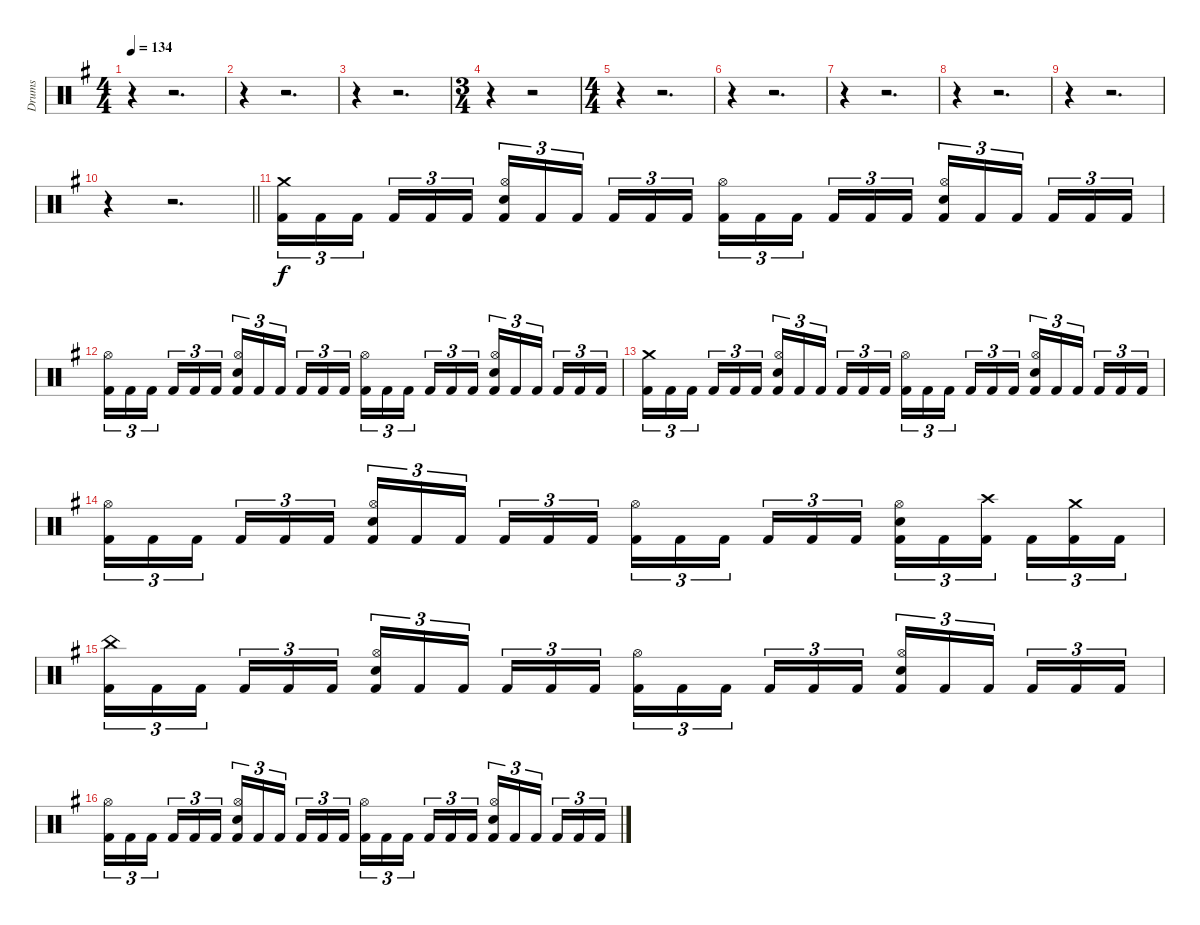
\track ("Drums" "Drums") {instrument percussion}
\staff {score}
\articulation defaults
\ts (4 4)
\section ("" "")
\tempo 134
\clef neutral
\ks g
r.4{dy f} r.2{d} |
r.4 r.2{d} |
r.4 r.2{d} |
\ts (3 4)
r.4 r.2 |
\ts (4 4)
r.4 r.2{d} |
r.4 r.2{d} |
r.4 r.2{d} |
r.4 r.2{d} |
r.4 r.2{d} |
\barLineRight lightlight
r.4 r.2{d} |
\section ("" "")
("Crash medium (hit)" "Kick (hit) 2").16{tu (3 2)} "Kick (hit) 2".16{tu (3 2)} "Kick (hit) 2".16{tu (3 2)} "Kick (hit) 2".16{tu (3 2)} "Kick (hit) 2".16{tu (3 2)} "Kick (hit) 2".16{tu (3 2)} ("Hi-Hat (open)" "Snare (hit) 2" "Kick (hit) 2").16{tu (3 2)} "Kick (hit) 2".16{tu (3 2)} "Kick (hit) 2".16{tu (3 2)} "Kick (hit) 2".16{tu (3 2)} "Kick (hit) 2".16{tu (3 2)} "Kick (hit) 2".16{tu (3 2)} ("Hi-Hat (open)" "Kick (hit) 2").16{tu (3 2)} "Kick (hit) 2".16{tu (3 2)} "Kick (hit) 2".16{tu (3 2)} "Kick (hit) 2".16{tu (3 2)} "Kick (hit) 2".16{tu (3 2)} "Kick (hit) 2".16{tu (3 2)} ("Hi-Hat (open)" "Snare (hit) 2" "Kick (hit) 2").16{tu (3 2)} "Kick (hit) 2".16{tu (3 2)} "Kick (hit) 2".16{tu (3 2)} "Kick (hit) 2".16{tu (3 2)} "Kick (hit) 2".16{tu (3 2)} "Kick (hit) 2".16{tu (3 2)} |
("Hi-Hat (open)" "Kick (hit) 2").16{tu (3 2)} "Kick (hit) 2".16{tu (3 2)} "Kick (hit) 2".16{tu (3 2)} "Kick (hit) 2".16{tu (3 2)} "Kick (hit) 2".16{tu (3 2)} "Kick (hit) 2".16{tu (3 2)} ("Hi-Hat (open)" "Snare (hit) 2" "Kick (hit) 2").16{tu (3 2)} "Kick (hit) 2".16{tu (3 2)} "Kick (hit) 2".16{tu (3 2)} "Kick (hit) 2".16{tu (3 2)} "Kick (hit) 2".16{tu (3 2)} "Kick (hit) 2".16{tu (3 2)} ("Hi-Hat (open)" "Kick (hit) 2").16{tu (3 2)} "Kick (hit) 2".16{tu (3 2)} "Kick (hit) 2".16{tu (3 2)} "Kick (hit) 2".16{tu (3 2)} "Kick (hit) 2".16{tu (3 2)} "Kick (hit) 2".16{tu (3 2)} ("Hi-Hat (open)" "Snare (hit) 2" "Kick (hit) 2").16{tu (3 2)} "Kick (hit) 2".16{tu (3 2)} "Kick (hit) 2".16{tu (3 2)} "Kick (hit) 2".16{tu (3 2)} "Kick (hit) 2".16{tu (3 2)} "Kick (hit) 2".16{tu (3 2)} |
("Crash medium (hit)" "Kick (hit) 2").16{tu (3 2)} "Kick (hit) 2".16{tu (3 2)} "Kick (hit) 2".16{tu (3 2)} "Kick (hit) 2".16{tu (3 2)} "Kick (hit) 2".16{tu (3 2)} "Kick (hit) 2".16{tu (3 2)} ("Hi-Hat (open)" "Snare (hit) 2" "Kick (hit) 2").16{tu (3 2)} "Kick (hit) 2".16{tu (3 2)} "Kick (hit) 2".16{tu (3 2)} "Kick (hit) 2".16{tu (3 2)} "Kick (hit) 2".16{tu (3 2)} "Kick (hit) 2".16{tu (3 2)} ("Hi-Hat (open)" "Kick (hit) 2").16{tu (3 2)} "Kick (hit) 2".16{tu (3 2)} "Kick (hit) 2".16{tu (3 2)} "Kick (hit) 2".16{tu (3 2)} "Kick (hit) 2".16{tu (3 2)} "Kick (hit) 2".16{tu (3 2)} ("Hi-Hat (open)" "Snare (hit) 2" "Kick (hit) 2").16{tu (3 2)} "Kick (hit) 2".16{tu (3 2)} "Kick (hit) 2".16{tu (3 2)} "Kick (hit) 2".16{tu (3 2)} "Kick (hit) 2".16{tu (3 2)} "Kick (hit) 2".16{tu (3 2)} |
("Hi-Hat (open)" "Kick (hit) 2").16{tu (3 2)} "Kick (hit) 2".16{tu (3 2)} "Kick (hit) 2".16{tu (3 2)} "Kick (hit) 2".16{tu (3 2)} "Kick (hit) 2".16{tu (3 2)} "Kick (hit) 2".16{tu (3 2)} ("Hi-Hat (open)" "Snare (hit) 2" "Kick (hit) 2").16{tu (3 2)} "Kick (hit) 2".16{tu (3 2)} "Kick (hit) 2".16{tu (3 2)} "Kick (hit) 2".16{tu (3 2)} "Kick (hit) 2".16{tu (3 2)} "Kick (hit) 2".16{tu (3 2)} ("Hi-Hat (open)" "Kick (hit) 2").16{tu (3 2)} "Kick (hit) 2".16{tu (3 2)} "Kick (hit) 2".16{tu (3 2)} "Kick (hit) 2".16{tu (3 2)} "Kick (hit) 2".16{tu (3 2)} "Kick (hit) 2".16{tu (3 2)} ("Hi-Hat (open)" "Snare (hit) 2" "Kick (hit) 2").16{tu (3 2)} "Kick (hit) 2".16{tu (3 2)} ("Crash high (hit)" "Kick (hit) 2").16{tu (3 2)} "Kick (hit) 2".16{tu (3 2)} ("Crash medium (hit)" "Kick (hit) 2").16{tu (3 2)} "Kick (hit) 2".16{tu (3 2)} |
("China (hit)" "Kick (hit) 2").16{tu (3 2)} "Kick (hit) 2".16{tu (3 2)} "Kick (hit) 2".16{tu (3 2)} "Kick (hit) 2".16{tu (3 2)} "Kick (hit) 2".16{tu (3 2)} "Kick (hit) 2".16{tu (3 2)} ("Hi-Hat (open)" "Snare (hit) 2" "Kick (hit) 2").16{tu (3 2)} "Kick (hit) 2".16{tu (3 2)} "Kick (hit) 2".16{tu (3 2)} "Kick (hit) 2".16{tu (3 2)} "Kick (hit) 2".16{tu (3 2)} "Kick (hit) 2".16{tu (3 2)} ("Hi-Hat (open)" "Kick (hit) 2").16{tu (3 2)} "Kick (hit) 2".16{tu (3 2)} "Kick (hit) 2".16{tu (3 2)} "Kick (hit) 2".16{tu (3 2)} "Kick (hit) 2".16{tu (3 2)} "Kick (hit) 2".16{tu (3 2)} ("Hi-Hat (open)" "Snare (hit) 2" "Kick (hit) 2").16{tu (3 2)} "Kick (hit) 2".16{tu (3 2)} "Kick (hit) 2".16{tu (3 2)} "Kick (hit) 2".16{tu (3 2)} "Kick (hit) 2".16{tu (3 2)} "Kick (hit) 2".16{tu (3 2)} |
("Hi-Hat (open)" "Kick (hit) 2").16{tu (3 2)} "Kick (hit) 2".16{tu (3 2)} "Kick (hit) 2".16{tu (3 2)} "Kick (hit) 2".16{tu (3 2)} "Kick (hit) 2".16{tu (3 2)} "Kick (hit) 2".16{tu (3 2)} ("Hi-Hat (open)" "Snare (hit) 2" "Kick (hit) 2").16{tu (3 2)} "Kick (hit) 2".16{tu (3 2)} "Kick (hit) 2".16{tu (3 2)} "Kick (hit) 2".16{tu (3 2)} "Kick (hit) 2".16{tu (3 2)} "Kick (hit) 2".16{tu (3 2)} ("Hi-Hat (open)" "Kick (hit) 2").16{tu (3 2)} "Kick (hit) 2".16{tu (3 2)} "Kick (hit) 2".16{tu (3 2)} "Kick (hit) 2".16{tu (3 2)} "Kick (hit) 2".16{tu (3 2)} "Kick (hit) 2".16{tu (3 2)} ("Hi-Hat (open)" "Snare (hit) 2" "Kick (hit) 2").16{tu (3 2)} "Kick (hit) 2".16{tu (3 2)} "Kick (hit) 2".16{tu (3 2)} "Kick (hit) 2".16{tu (3 2)} "Kick (hit) 2".16{tu (3 2)} "Kick (hit) 2".16{tu (3 2)}
